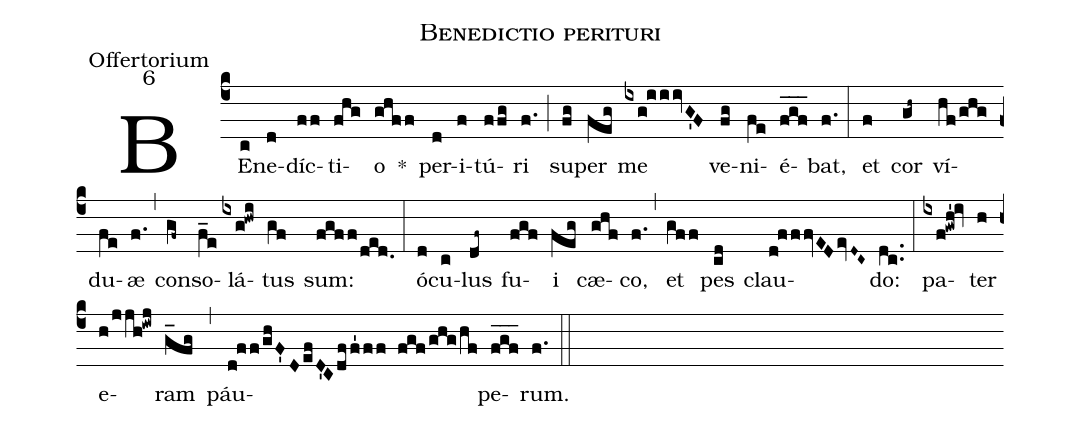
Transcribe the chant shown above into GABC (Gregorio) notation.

name: Benedictio perituri;
office-part: Offertorium;
mode: 6;
%%
(c4) BE(c)ne(d)díc(ff)ti(fhg)o(ghff) *() per(d)i(f)tú(ffg)ri(f.) (;) su(fg)per(feg) me(ixg!iiivG'F) ve(fg)ni(fe)é(fgf___)bat,(f.) (:)
et(f) cor(gh~) ví(hf/ghg)du(fe)æ(f.) (,) con(gf~)so(f_e)lá(ixg!hwi)tus(gf) sum:(fgff/ded.) (:)
ó(d)cu(c)lus(df~) fu(fgf)i(feg) cæ(ghf)co,(f.) (,) et(gff) pes(cd) clau(d!fffvEDevD~C~)do:(dc..) (:)
pa(ixf!gwh'!iv)ter(h) e(h/jjh!iwj)ram(g_fg) (,) páu(d!ff/ghF'DefD'Cdff'1ff fgf/ghg/hf)pe(fgf___)rum.(f.) (::)
